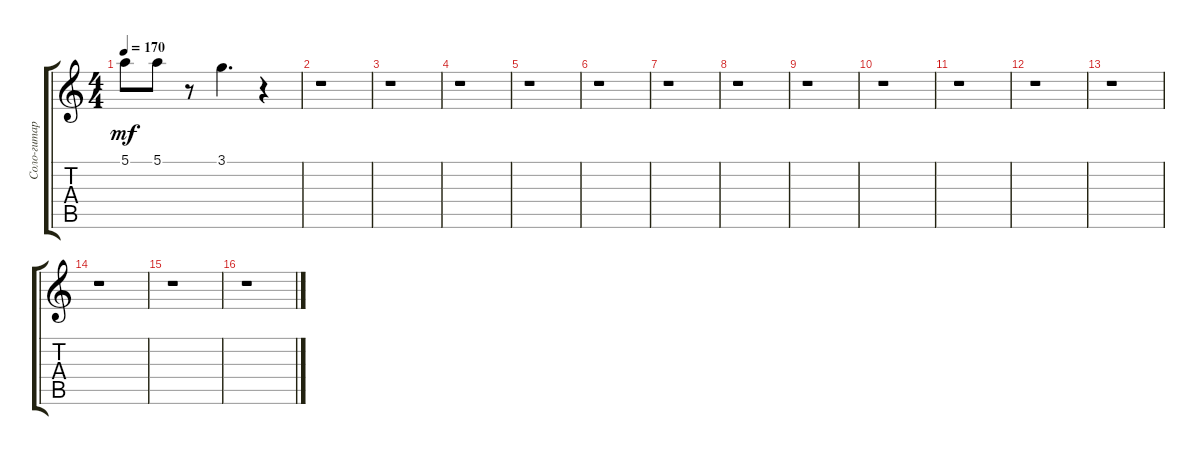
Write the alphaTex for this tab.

\track ("Соло-гитара" "Соло-гитар") {instrument overdrivenguitar}
\staff {score tabs}
\tuning (E4 B3 G3 D3 A2 E2) {hide}
\ts (4 4)
\tempo 170
\clef g2
\ks c
5.1.8{dy mf} 5.1.8 r.8 3.1.4{d} r.4 |
r.1 |
r.1 |
r.1 |
r.1 |
r.1 |
r.1 |
r.1 |
r.1 |
r.1 |
r.1 |
r.1 |
r.1 |
r.1 |
r.1 |
r.1
